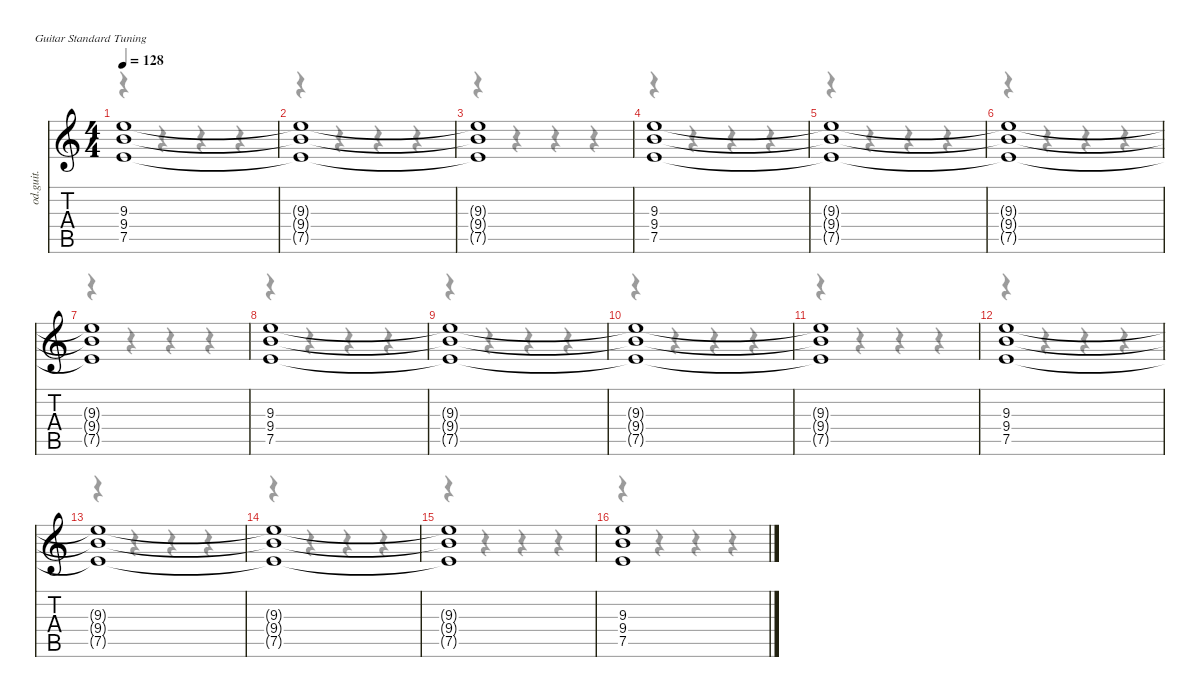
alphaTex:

\defaultSystemsLayout 4
\hideDynamics
\bracketExtendMode nobrackets
\track ("Backing Guitar 1" "od.guit.") {instrument overdrivenguitar}
\staff {score tabs}
\tuning (E4 B3 G3 D3 A2 E2)
\voice
\ts (4 4)
\tempo 128
\clef g2
\ks c
(9.3{t} 9.4{t} 7.5{t}).1{dy f} |
(9.3{t} 9.4{t} 7.5{t}).1 |
(9.3{t} 9.4{t} 7.5{t}).1 |
(9.3 9.4 7.5).1 |
(9.3{t} 9.4{t} 7.5{t}).1 |
(9.3{t} 9.4{t} 7.5{t}).1 |
(9.3{t} 9.4{t} 7.5{t}).1 |
(9.3 9.4 7.5).1 |
(9.3{t} 9.4{t} 7.5{t}).1 |
(9.3{t} 9.4{t} 7.5{t}).1 |
(9.3{t} 9.4{t} 7.5{t}).1 |
(9.3 9.4 7.5).1 |
(9.3{t} 9.4{t} 7.5{t}).1 |
(9.3{t} 9.4{t} 7.5{t}).1 |
(9.3{t} 9.4{t} 7.5{t}).1 |
(9.3 9.4 7.5).1
\voice
\clef g2
\ottava regular
\simile none
\ks c
r.4{dy mf} r.4 r.4 r.4 |
r.4 r.4 r.4 r.4 |
r.4 r.4 r.4 r.4 |
r.4 r.4 r.4 r.4 |
r.4 r.4 r.4 r.4 |
r.4 r.4 r.4 r.4 |
r.4 r.4 r.4 r.4 |
r.4 r.4 r.4 r.4 |
r.4 r.4 r.4 r.4 |
r.4 r.4 r.4 r.4 |
r.4 r.4 r.4 r.4 |
r.4 r.4 r.4 r.4 |
r.4 r.4 r.4 r.4 |
r.4 r.4 r.4 r.4 |
r.4 r.4 r.4 r.4 |
r.4 r.4 r.4 r.4
